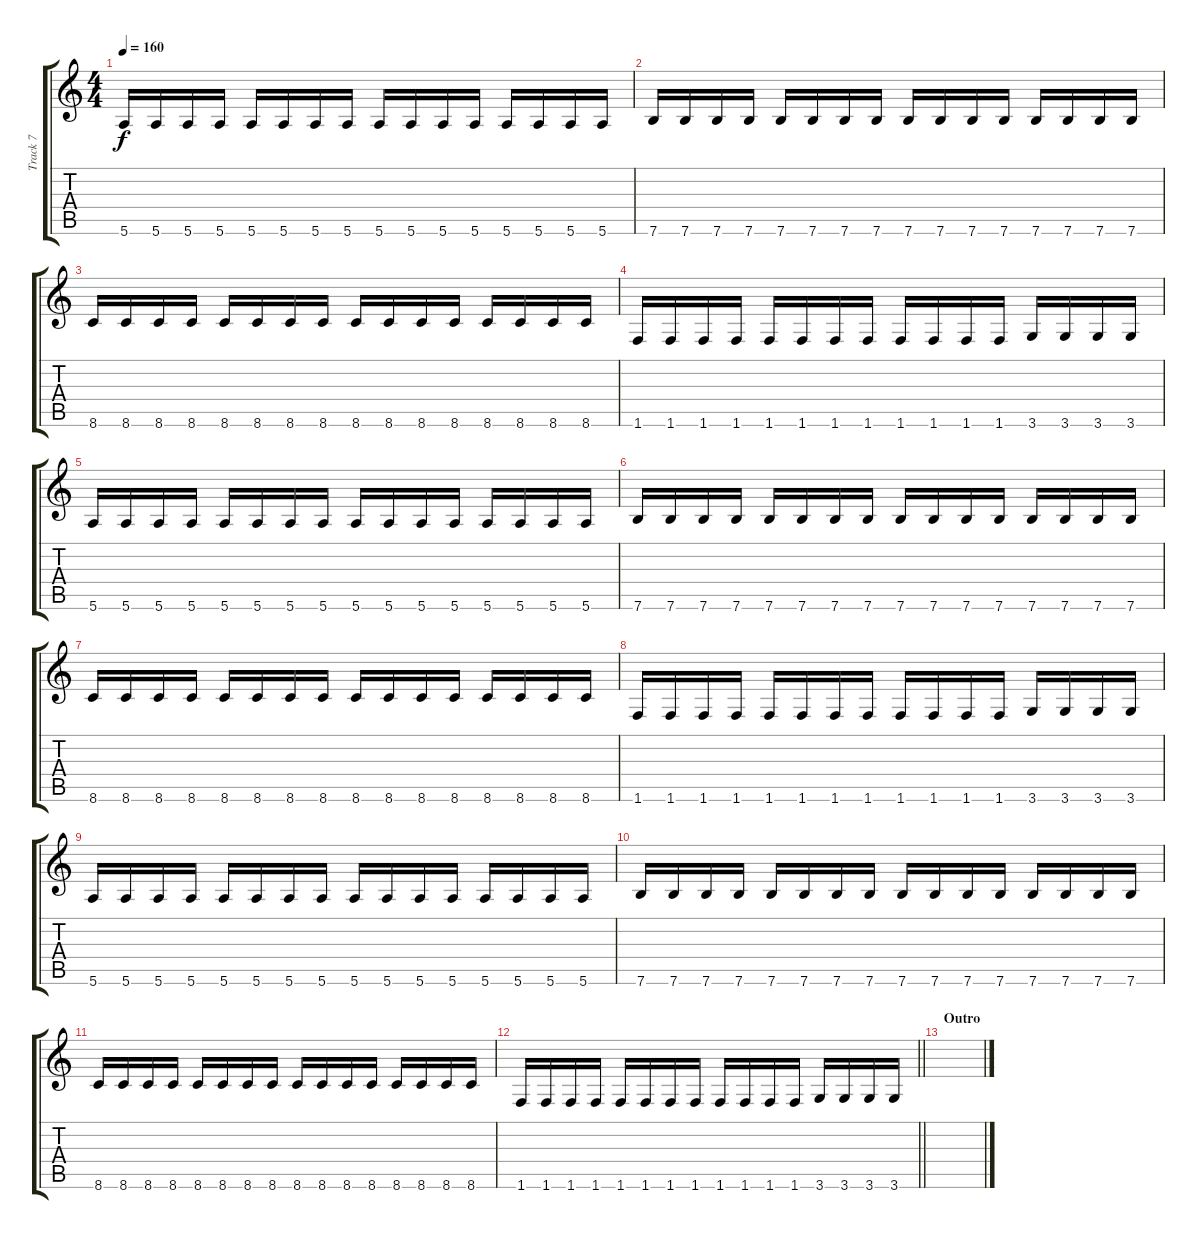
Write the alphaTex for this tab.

\track ("Track 7" "Track 7") {instrument distortionguitar}
\staff {score tabs}
\tuning (E4 B3 G3 D3 A2 E2) {hide}
\ts (4 4)
\tempo 160
\clef g2
\ks c
5.6.16{dy f} 5.6.16 5.6.16 5.6.16 5.6.16 5.6.16 5.6.16 5.6.16 5.6.16 5.6.16 5.6.16 5.6.16 5.6.16 5.6.16 5.6.16 5.6.16 |
7.6.16 7.6.16 7.6.16 7.6.16 7.6.16 7.6.16 7.6.16 7.6.16 7.6.16 7.6.16 7.6.16 7.6.16 7.6.16 7.6.16 7.6.16 7.6.16 |
8.6.16 8.6.16 8.6.16 8.6.16 8.6.16 8.6.16 8.6.16 8.6.16 8.6.16 8.6.16 8.6.16 8.6.16 8.6.16 8.6.16 8.6.16 8.6.16 |
1.6.16 1.6.16 1.6.16 1.6.16 1.6.16 1.6.16 1.6.16 1.6.16 1.6.16 1.6.16 1.6.16 1.6.16 3.6.16 3.6.16 3.6.16 3.6.16 |
5.6.16 5.6.16 5.6.16 5.6.16 5.6.16 5.6.16 5.6.16 5.6.16 5.6.16 5.6.16 5.6.16 5.6.16 5.6.16 5.6.16 5.6.16 5.6.16 |
7.6.16 7.6.16 7.6.16 7.6.16 7.6.16 7.6.16 7.6.16 7.6.16 7.6.16 7.6.16 7.6.16 7.6.16 7.6.16 7.6.16 7.6.16 7.6.16 |
8.6.16 8.6.16 8.6.16 8.6.16 8.6.16 8.6.16 8.6.16 8.6.16 8.6.16 8.6.16 8.6.16 8.6.16 8.6.16 8.6.16 8.6.16 8.6.16 |
1.6.16 1.6.16 1.6.16 1.6.16 1.6.16 1.6.16 1.6.16 1.6.16 1.6.16 1.6.16 1.6.16 1.6.16 3.6.16 3.6.16 3.6.16 3.6.16 |
5.6.16 5.6.16 5.6.16 5.6.16 5.6.16 5.6.16 5.6.16 5.6.16 5.6.16 5.6.16 5.6.16 5.6.16 5.6.16 5.6.16 5.6.16 5.6.16 |
7.6.16 7.6.16 7.6.16 7.6.16 7.6.16 7.6.16 7.6.16 7.6.16 7.6.16 7.6.16 7.6.16 7.6.16 7.6.16 7.6.16 7.6.16 7.6.16 |
8.6.16 8.6.16 8.6.16 8.6.16 8.6.16 8.6.16 8.6.16 8.6.16 8.6.16 8.6.16 8.6.16 8.6.16 8.6.16 8.6.16 8.6.16 8.6.16 |
\barLineRight lightlight
1.6.16 1.6.16 1.6.16 1.6.16 1.6.16 1.6.16 1.6.16 1.6.16 1.6.16 1.6.16 1.6.16 1.6.16 3.6.16 3.6.16 3.6.16 3.6.16 |
\section ("" "Outro")
